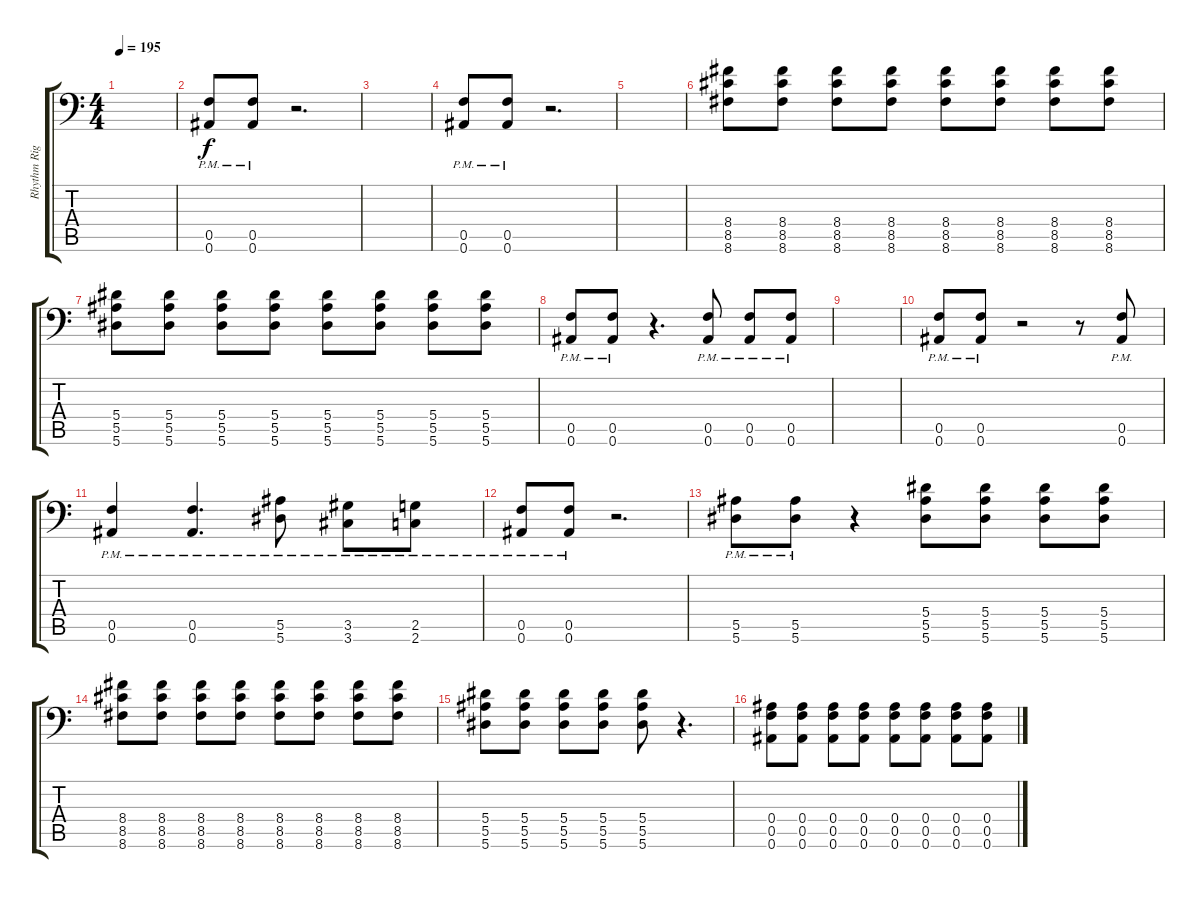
\track ("Rhythm Right" "Rhythm Rig") {instrument distortionguitar}
\staff {score tabs}
\tuning (C4 G3 Eb3 Bb2 F2 Bb1) {hide}
\ts (4 4)
\tempo 195
\clef f4
\ks c
|
(0.5{pm} 0.6{pm}).8 (0.5{pm} 0.6{pm}).8 r.2{d} |
|
(0.5{pm} 0.6{pm}).8 (0.5{pm} 0.6{pm}).8 r.2{d} |
|
(8.4 8.5 8.6).8 (8.4 8.5 8.6).8 (8.4 8.5 8.6).8 (8.4 8.5 8.6).8 (8.4 8.5 8.6).8 (8.4 8.5 8.6).8 (8.4 8.5 8.6).8 (8.4 8.5 8.6).8 |
(5.4 5.5 5.6).8 (5.4 5.5 5.6).8 (5.4 5.5 5.6).8 (5.4 5.5 5.6).8 (5.4 5.5 5.6).8 (5.4 5.5 5.6).8 (5.4 5.5 5.6).8 (5.4 5.5 5.6).8 |
(0.5{pm} 0.6{pm}).8 (0.5{pm} 0.6{pm}).8 r.4{d} (0.5{pm} 0.6{pm}).8 (0.5{pm} 0.6{pm}).8 (0.5{pm} 0.6{pm}).8 |
|
(0.5{pm} 0.6{pm}).8 (0.5{pm} 0.6{pm}).8 r.2 r.8 (0.5{pm} 0.6{pm}).8 |
(0.5{pm} 0.6{pm}).4 (0.5{pm} 0.6{pm}).4{d} (5.5{pm} 5.6{pm}).8 (3.5{pm} 3.6{pm}).8 (2.5{pm} 2.6{pm}).8 |
(0.5{pm} 0.6{pm}).8 (0.5{pm} 0.6{pm}).8 r.2{d} |
(5.5{pm} 5.6{pm}).8 (5.5{pm} 5.6{pm}).8 r.4 (5.4 5.5 5.6).8 (5.4 5.5 5.6).8 (5.4 5.5 5.6).8 (5.4 5.5 5.6).8 |
(8.4 8.5 8.6).8 (8.4 8.5 8.6).8 (8.4 8.5 8.6).8 (8.4 8.5 8.6).8 (8.4 8.5 8.6).8 (8.4 8.5 8.6).8 (8.4 8.5 8.6).8 (8.4 8.5 8.6).8 |
(5.4 5.5 5.6).8 (5.4 5.5 5.6).8 (5.4 5.5 5.6).8 (5.4 5.5 5.6).8 (5.4 5.5 5.6).8 r.4{d} |
(0.4 0.5 0.6).8 (0.4 0.5 0.6).8 (0.4 0.5 0.6).8 (0.4 0.5 0.6).8 (0.4 0.5 0.6).8 (0.4 0.5 0.6).8 (0.4 0.5 0.6).8 (0.4 0.5 0.6).8
